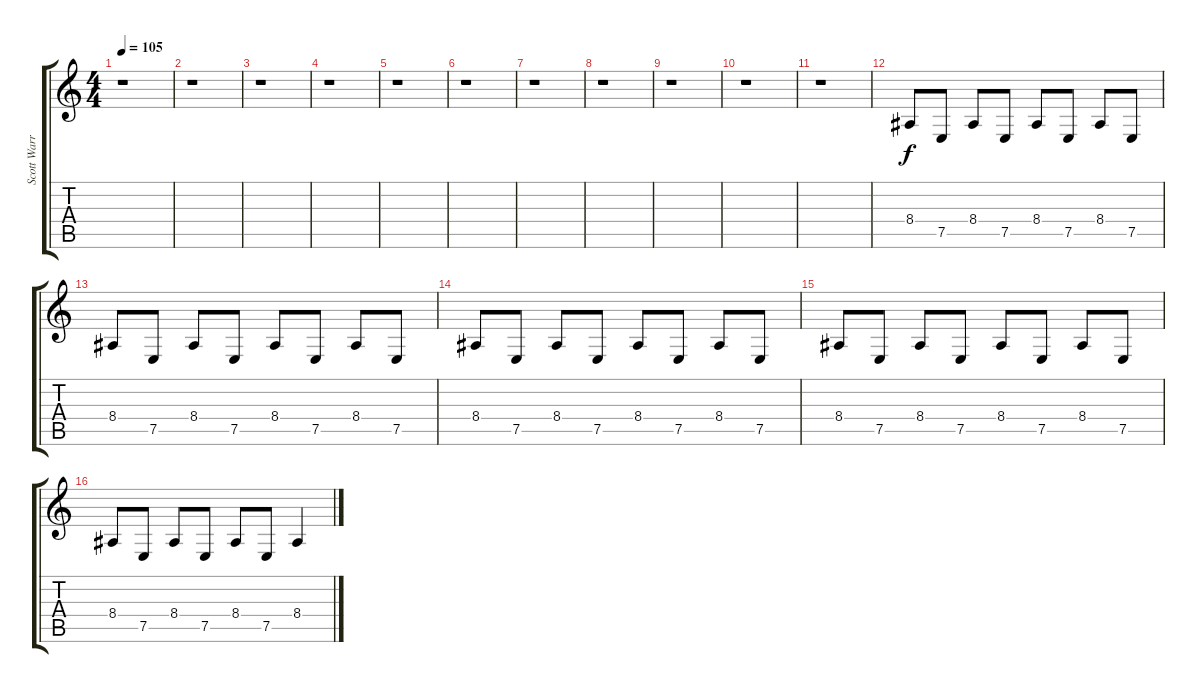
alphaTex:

\track ("Scott Warren" "Scott Warr") {instrument pad3polysynth}
\staff {score tabs}
\tuning (E4 B3 G3 D3 A2 E2) {hide}
\ts (4 4)
\tempo 105
\clef g2
\ks c
r.1{dy f} |
r.1 |
r.1 |
r.1 |
r.1 |
r.1 |
r.1 |
r.1 |
r.1 |
r.1 |
r.1 |
8.4.8 7.5.8 8.4.8 7.5.8 8.4.8 7.5.8 8.4.8 7.5.8 |
8.4.8 7.5.8 8.4.8 7.5.8 8.4.8 7.5.8 8.4.8 7.5.8 |
8.4.8 7.5.8 8.4.8 7.5.8 8.4.8 7.5.8 8.4.8 7.5.8 |
8.4.8 7.5.8 8.4.8 7.5.8 8.4.8 7.5.8 8.4.8 7.5.8 |
8.4.8 7.5.8 8.4.8 7.5.8 8.4.8 7.5.8 8.4.4
